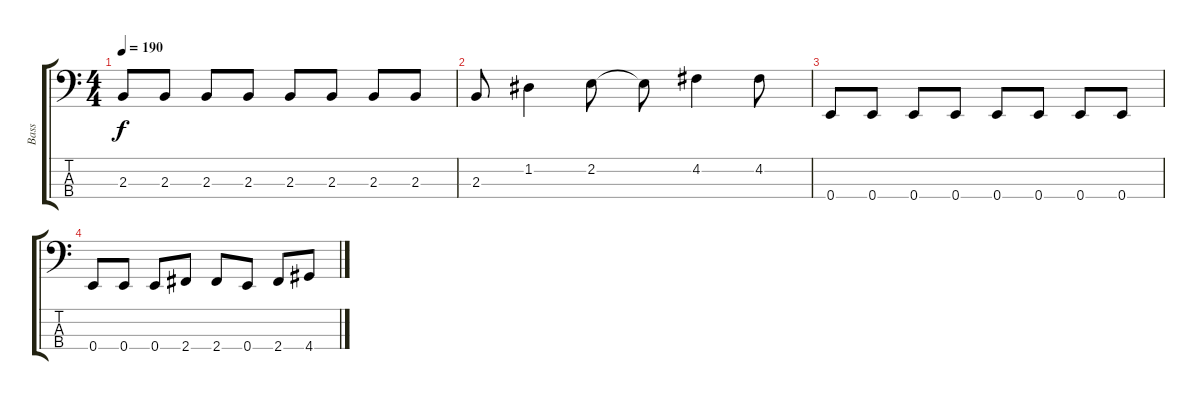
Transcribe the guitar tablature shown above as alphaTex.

\track ("Bass" "Bass") {instrument electricbasspick}
\staff {score tabs}
\tuning (G2 D2 A1 E1) {hide}
\ts (4 4)
\tempo 190
\clef f4
\ks c
2.3.8{dy f} 2.3.8 2.3.8 2.3.8 2.3.8 2.3.8 2.3.8 2.3.8 |
2.3.8 1.2.4 2.2.8 2.2{t}.8 4.2.4 4.2.8 |
0.4.8 0.4.8 0.4.8 0.4.8 0.4.8 0.4.8 0.4.8 0.4.8 |
0.4.8 0.4.8 0.4.8 2.4.8 2.4.8 0.4.8 2.4.8 4.4.8
